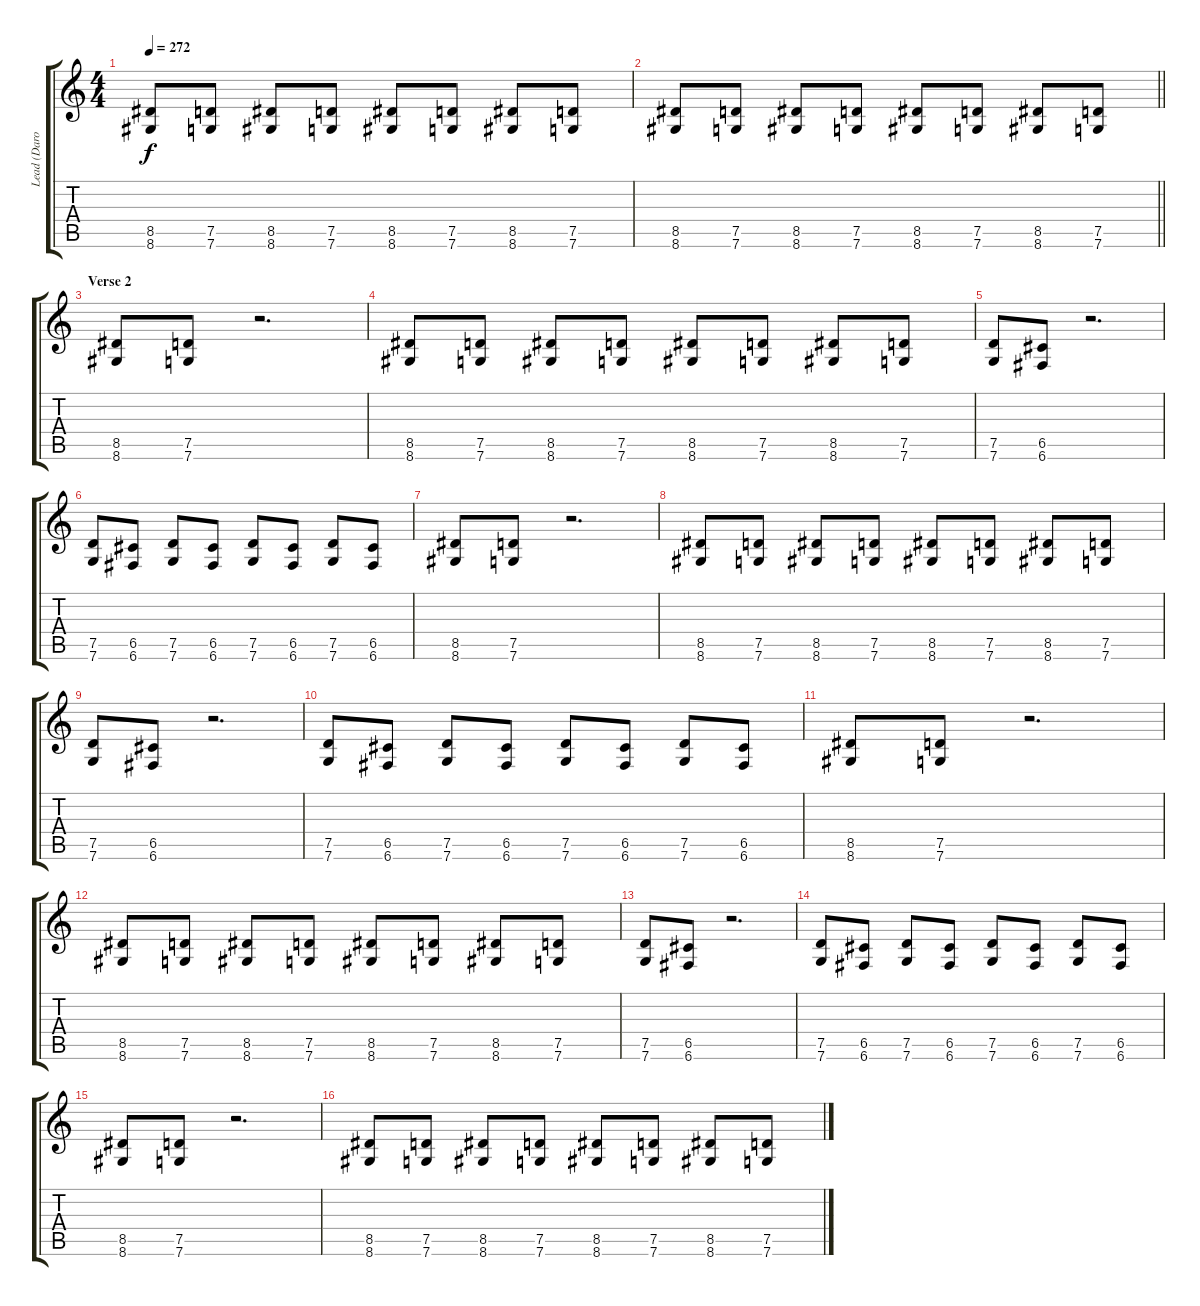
\track ("Lead (Daron)" "Lead (Daro") {instrument overdrivenguitar}
\staff {score tabs}
\tuning (D4 A3 F3 C3 G2 C2) {hide}
\ts (4 4)
\tempo 272
\clef g2
\ks c
(8.5 8.6).8{dy f} (7.5 7.6).8 (8.5 8.6).8 (7.5 7.6).8 (8.5 8.6).8 (7.5 7.6).8 (8.5 8.6).8 (7.5 7.6).8 |
\barLineRight lightlight
(8.5 8.6).8 (7.5 7.6).8 (8.5 8.6).8 (7.5 7.6).8 (8.5 8.6).8 (7.5 7.6).8 (8.5 8.6).8 (7.5 7.6).8 |
\section ("" "Verse 2")
(8.5 8.6).8 (7.5 7.6).8 r.2{d} |
(8.5 8.6).8 (7.5 7.6).8 (8.5 8.6).8 (7.5 7.6).8 (8.5 8.6).8 (7.5 7.6).8 (8.5 8.6).8 (7.5 7.6).8 |
(7.5 7.6).8 (6.5 6.6).8 r.2{d} |
(7.5 7.6).8 (6.5 6.6).8 (7.5 7.6).8 (6.5 6.6).8 (7.5 7.6).8 (6.5 6.6).8 (7.5 7.6).8 (6.5 6.6).8 |
(8.5 8.6).8 (7.5 7.6).8 r.2{d} |
(8.5 8.6).8 (7.5 7.6).8 (8.5 8.6).8 (7.5 7.6).8 (8.5 8.6).8 (7.5 7.6).8 (8.5 8.6).8 (7.5 7.6).8 |
(7.5 7.6).8 (6.5 6.6).8 r.2{d} |
(7.5 7.6).8 (6.5 6.6).8 (7.5 7.6).8 (6.5 6.6).8 (7.5 7.6).8 (6.5 6.6).8 (7.5 7.6).8 (6.5 6.6).8 |
(8.5 8.6).8 (7.5 7.6).8 r.2{d} |
(8.5 8.6).8 (7.5 7.6).8 (8.5 8.6).8 (7.5 7.6).8 (8.5 8.6).8 (7.5 7.6).8 (8.5 8.6).8 (7.5 7.6).8 |
(7.5 7.6).8 (6.5 6.6).8 r.2{d} |
(7.5 7.6).8 (6.5 6.6).8 (7.5 7.6).8 (6.5 6.6).8 (7.5 7.6).8 (6.5 6.6).8 (7.5 7.6).8 (6.5 6.6).8 |
(8.5 8.6).8 (7.5 7.6).8 r.2{d} |
(8.5 8.6).8 (7.5 7.6).8 (8.5 8.6).8 (7.5 7.6).8 (8.5 8.6).8 (7.5 7.6).8 (8.5 8.6).8 (7.5 7.6).8
